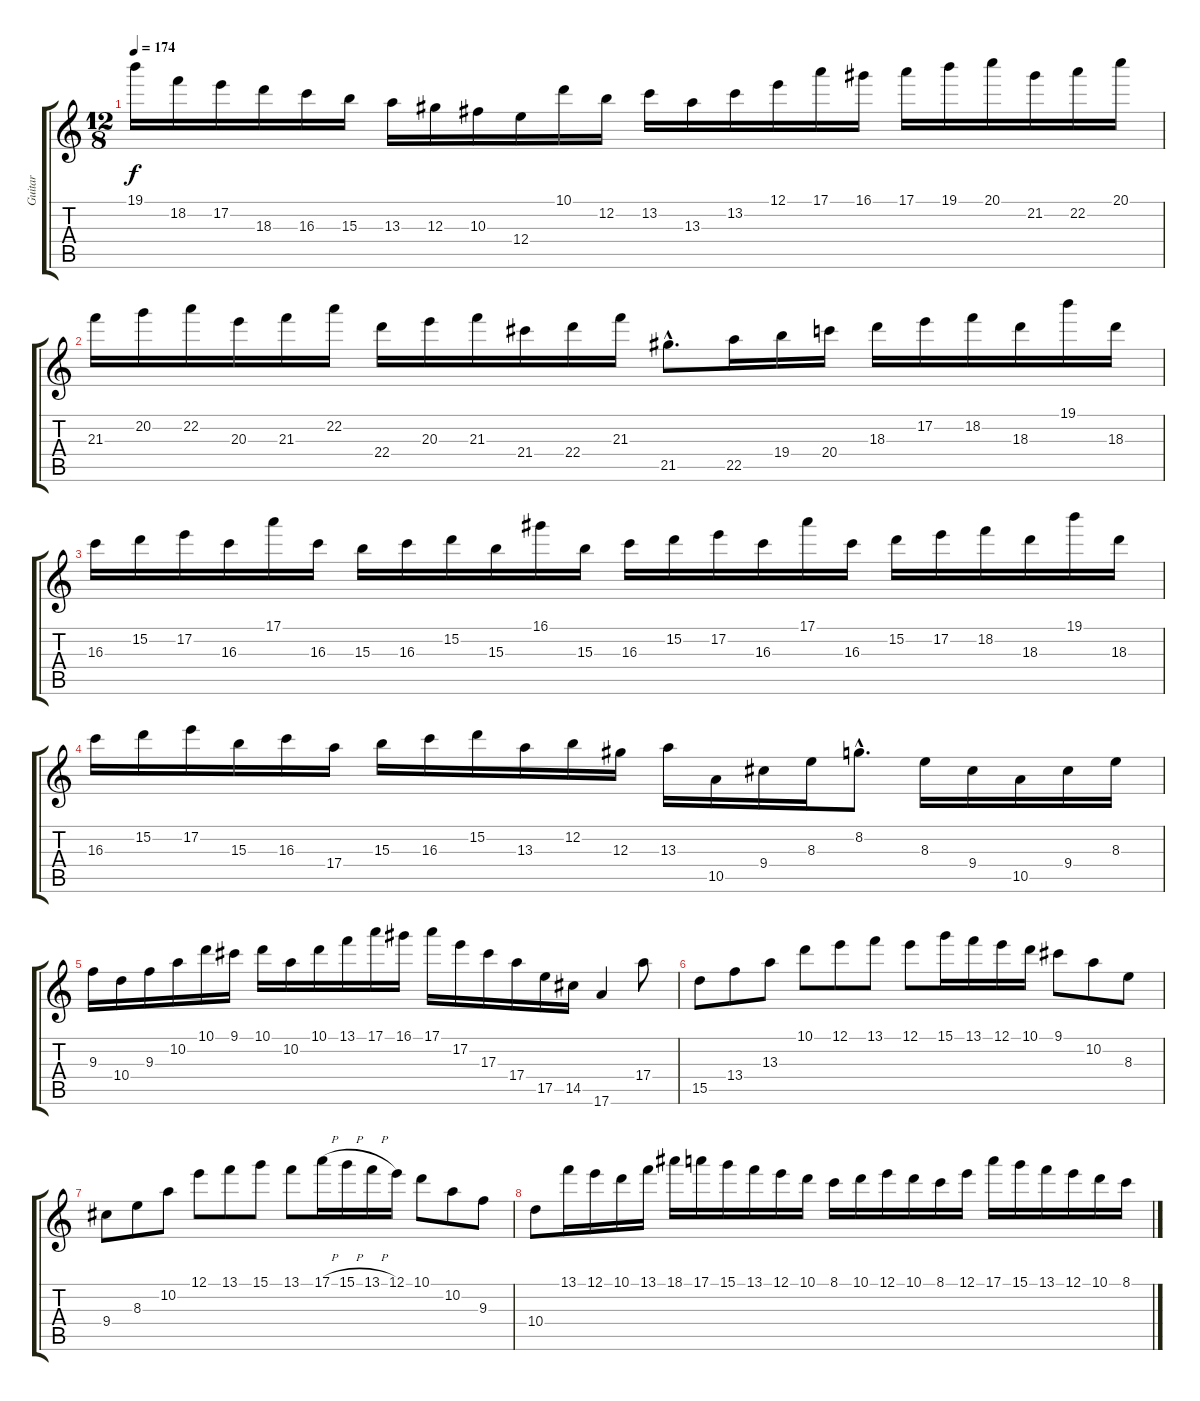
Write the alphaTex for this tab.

\track ("Guitar" "Guitar") {instrument distortionguitar}
\staff {score tabs}
\tuning (E4 B3 Ab3 E3 B2 E2) {hide}
\ts (12 8)
\tempo 174
\clef g2
\ks c
19.1.16{dy f} 18.2.16 17.2.16 18.3.16 16.3.16 15.3.16 13.3.16 12.3.16 10.3.16 12.4.16 10.1.16 12.2.16 13.2.16 13.3.16 13.2.16 12.1.16 17.1.16 16.1.16 17.1.16 19.1.16 20.1.16 21.2.16 22.2.16 20.1.16 |
21.3.16 20.2.16 22.2.16 20.3.16 21.3.16 22.2.16 22.4.16 20.3.16 21.3.16 21.4.16 22.4.16 21.3.16 21.5{hac}.8{d} 22.5.16 19.4.16 20.4.16 18.3.16 17.2.16 18.2.16 18.3.16 19.1.16 18.3.16 |
16.3.16 15.2.16 17.2.16 16.3.16 17.1.16 16.3.16 15.3.16 16.3.16 15.2.16 15.3.16 16.1.16 15.3.16 16.3.16 15.2.16 17.2.16 16.3.16 17.1.16 16.3.16 15.2.16 17.2.16 18.2.16 18.3.16 19.1.16 18.3.16 |
16.3.16 15.2.16 17.2.16 15.3.16 16.3.16 17.4.16 15.3.16 16.3.16 15.2.16 13.3.16 12.2.16 12.3.16 13.3.16 10.5.16 9.4.16 8.3.16 8.2{hac}.8{d} 8.3.16 9.4.16 10.5.16 9.4.16 8.3.16 |
9.3.16 10.4.16 9.3.16 10.2.16 10.1.16 9.1.16 10.1.16 10.2.16 10.1.16 13.1.16 17.1.16 16.1.16 17.1.16 17.2.16 17.3.16 17.4.16 17.5.16 14.5.16 17.6.4 17.4.8 |
15.5.8 13.4.8 13.3.8 10.1.8 12.1.8 13.1.8 12.1.8 15.1.16 13.1.16 12.1.16 10.1.16 9.1.8 10.2.8 8.3.8 |
9.4.8 8.3.8 10.2.8 12.1.8 13.1.8 15.1.8 13.1.8 17.1{h}.16 15.1{h}.16 13.1{h}.16 12.1.16 10.1.8 10.2.8 9.3.8 |
10.4.8 13.1.16 12.1.16 10.1.16 13.1.16 18.1.16 17.1.16 15.1.16 13.1.16 12.1.16 10.1.16 8.1.16 10.1.16 12.1.16 10.1.16 8.1.16 12.1.16 17.1.16 15.1.16 13.1.16 12.1.16 10.1.16 8.1.16
